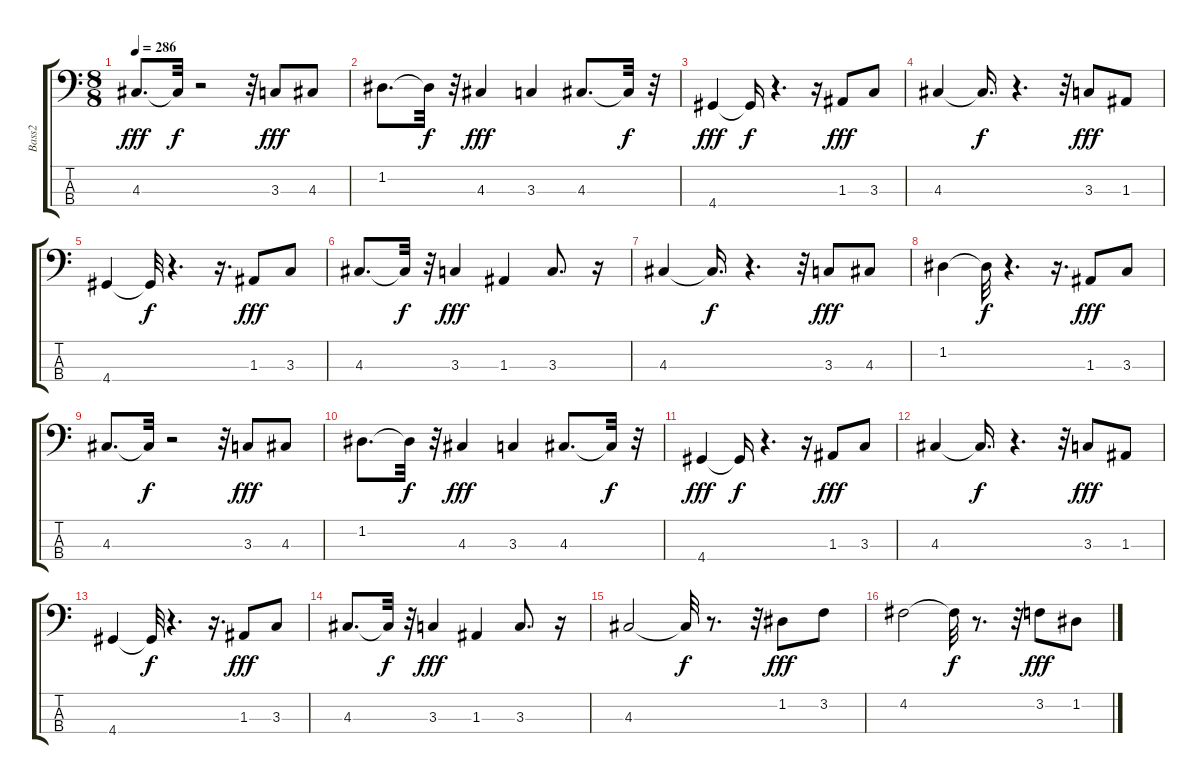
\track ("Bass2" "Bass2") {instrument electricbasspick}
\staff {score tabs}
\tuning (G2 D2 A1 E1) {hide}
\ts (8 8)
\tempo 286
\clef f4
\ks c
4.3.8{d dy fff} 4.3{t}.32{dy f} r.2 r.32 3.3.8{dy fff} 4.3.8 |
1.2.8{d} 1.2{t}.32{dy f} r.32 4.3.4{dy fff} 3.3.4 4.3.8{d} 4.3{t}.32{dy f} r.32 |
4.4.4{dy fff} 4.4{t}.16{dy f} r.4{d} r.16 1.3.8{dy fff} 3.3.8 |
4.3.4 4.3{t}.16{d dy f} r.4{d} r.32 3.3.8{dy fff} 1.3.8 |
4.4.4 4.4{t}.32{dy f} r.4{d} r.16{d} 1.3.8{dy fff} 3.3.8 |
4.3.8{d} 4.3{t}.32{dy f} r.32 3.3.4{dy fff} 1.3.4 3.3.8{d} r.16 |
4.3.4 4.3{t}.16{d dy f} r.4{d} r.32 3.3.8{dy fff} 4.3.8 |
1.2.4 1.2{t}.32{dy f} r.4{d} r.16{d} 1.3.8{dy fff} 3.3.8 |
4.3.8{d} 4.3{t}.32{dy f} r.2 r.32 3.3.8{dy fff} 4.3.8 |
1.2.8{d} 1.2{t}.32{dy f} r.32 4.3.4{dy fff} 3.3.4 4.3.8{d} 4.3{t}.32{dy f} r.32 |
4.4.4{dy fff} 4.4{t}.16{dy f} r.4{d} r.16 1.3.8{dy fff} 3.3.8 |
4.3.4 4.3{t}.16{d dy f} r.4{d} r.32 3.3.8{dy fff} 1.3.8 |
4.4.4 4.4{t}.32{dy f} r.4{d} r.16{d} 1.3.8{dy fff} 3.3.8 |
4.3.8{d} 4.3{t}.32{dy f} r.32 3.3.4{dy fff} 1.3.4 3.3.8{d} r.16 |
4.3.2 4.3{t}.32{dy f} r.8{d} r.32 1.2.8{dy fff} 3.2.8 |
4.2.2 4.2{t}.32{dy f} r.8{d} r.32 3.2.8{dy fff} 1.2.8
